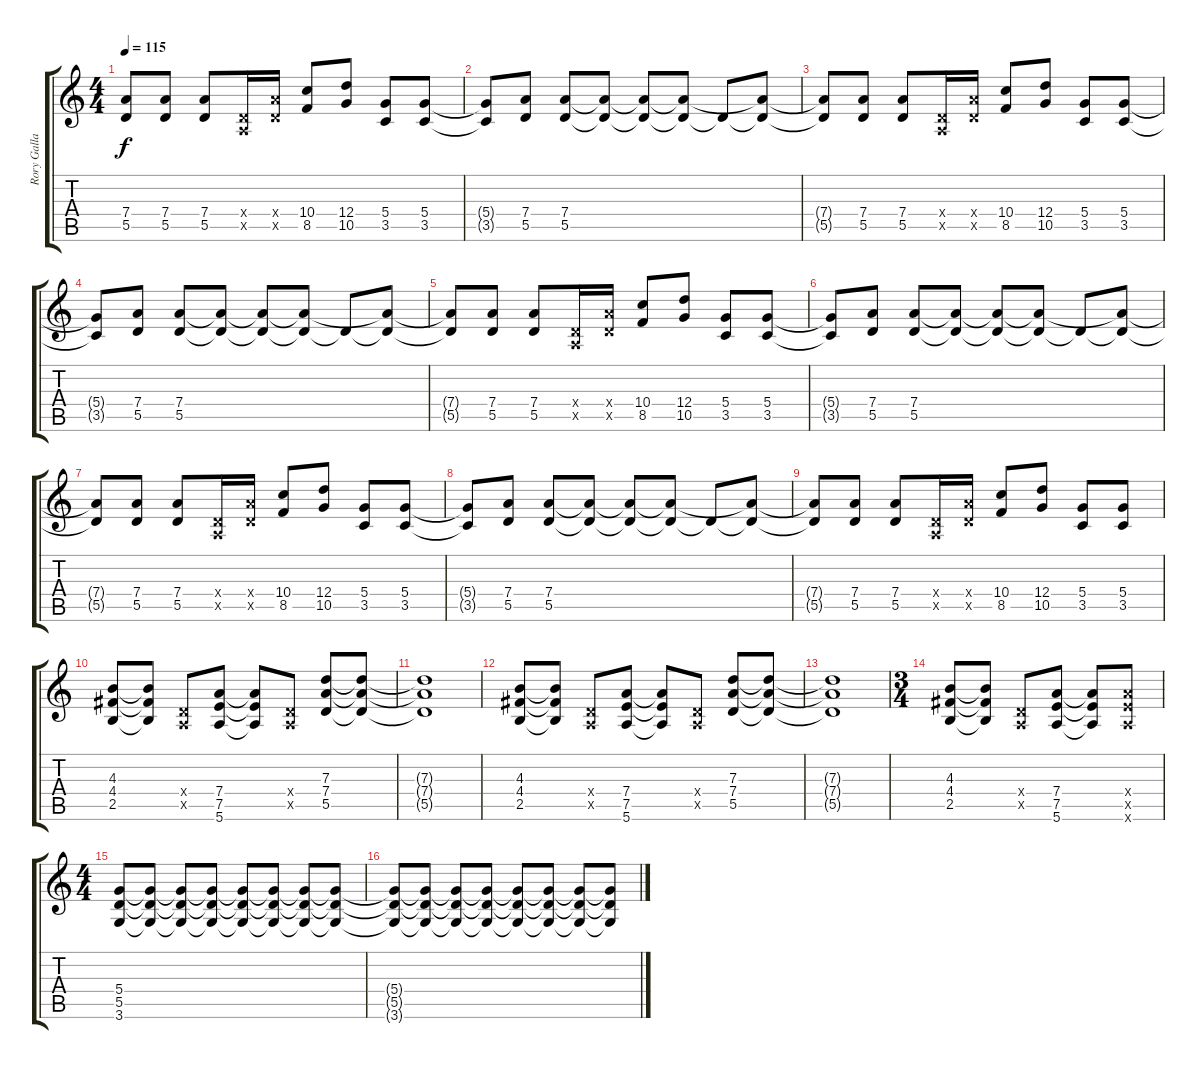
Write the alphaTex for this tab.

\track ("Rory Gallagher Rhythm 2" "Rory Galla") {instrument distortionguitar}
\staff {score tabs}
\tuning (E4 B3 G3 D3 A2 E2) {hide}
\ts (4 4)
\tempo 115
\clef g2
\ks c
(7.4{t} 5.5{t}).8{dy f} (7.4 5.5).8 (7.4 5.5).8 (0.4{x} 0.5{x}).16 (7.4{x} 5.5{x}).16 (10.4 8.5).8 (12.4 10.5).8 (5.4 3.5).8 (5.4 3.5).8 |
(5.4{t} 3.5{t}).8 (7.4 5.5).8 (7.4 5.5).8 (7.4{t} 5.5{t}).8 (7.4{t} 5.5{t}).8 (7.4{t} 5.5{t}).8 5.5{t}.8 (7.4{t} 5.5{t}).8 |
(7.4{t} 5.5{t}).8 (7.4 5.5).8 (7.4 5.5).8 (0.4{x} 0.5{x}).16 (7.4{x} 5.5{x}).16 (10.4 8.5).8 (12.4 10.5).8 (5.4 3.5).8 (5.4 3.5).8 |
(5.4{t} 3.5{t}).8 (7.4 5.5).8 (7.4 5.5).8 (7.4{t} 5.5{t}).8 (7.4{t} 5.5{t}).8 (7.4{t} 5.5{t}).8 5.5{t}.8 (7.4{t} 5.5{t}).8 |
(7.4{t} 5.5{t}).8 (7.4 5.5).8 (7.4 5.5).8 (0.4{x} 0.5{x}).16 (7.4{x} 5.5{x}).16 (10.4 8.5).8 (12.4 10.5).8 (5.4 3.5).8 (5.4 3.5).8 |
(5.4{t} 3.5{t}).8 (7.4 5.5).8 (7.4 5.5).8 (7.4{t} 5.5{t}).8 (7.4{t} 5.5{t}).8 (7.4{t} 5.5{t}).8 5.5{t}.8 (7.4{t} 5.5{t}).8 |
(7.4{t} 5.5{t}).8 (7.4 5.5).8 (7.4 5.5).8 (0.4{x} 0.5{x}).16 (7.4{x} 5.5{x}).16 (10.4 8.5).8 (12.4 10.5).8 (5.4 3.5).8 (5.4 3.5).8 |
(5.4{t} 3.5{t}).8 (7.4 5.5).8 (7.4 5.5).8 (7.4{t} 5.5{t}).8 (7.4{t} 5.5{t}).8 (7.4{t} 5.5{t}).8 5.5{t}.8 (7.4{t} 5.5{t}).8 |
(7.4{t} 5.5{t}).8 (7.4 5.5).8 (7.4 5.5).8 (0.4{x} 0.5{x}).16 (7.4{x} 5.5{x}).16 (10.4 8.5).8 (12.4 10.5).8 (5.4 3.5).8 (5.4 3.5).8 |
(4.3 4.4 2.5).8 (4.3{t} 4.4{t} 2.5{t}).8 (0.4{x} 0.5{x}).8 (7.4 7.5 5.6).8 (7.4{t} 7.5{t} 5.6{t}).8 (0.4{x} 0.5{x}).8 (7.3 7.4 5.5).8 (7.3{t} 7.4{t} 5.5{t}).8 |
(7.3{t} 7.4{t} 5.5{t}).1 |
(4.3 4.4 2.5).8 (4.3{t} 4.4{t} 2.5{t}).8 (0.4{x} 0.5{x}).8 (7.4 7.5 5.6).8 (7.4{t} 7.5{t} 5.6{t}).8 (0.4{x} 0.5{x}).8 (7.3 7.4 5.5).8 (7.3{t} 7.4{t} 5.5{t}).8 |
(7.3{t} 7.4{t} 5.5{t}).1 |
\ts (3 4)
(4.3 4.4 2.5).8 (4.3{t} 4.4{t} 2.5{t}).8 (0.4{x} 0.5{x}).8 (7.4 7.5 5.6).8 (7.4{t} 7.5{t} 5.6{t}).8 (7.4{x} 7.5{x} 5.6{x}).8 |
\ts (4 4)
(5.4 5.5 3.6).8 (5.4{t} 5.5{t} 3.6{t}).8 (5.4{t} 5.5{t} 3.6{t}).8 (5.4{t} 5.5{t} 3.6{t}).8{volume 14} (5.4{t} 5.5{t} 3.6{t}).8 (5.4{t} 5.5{t} 3.6{t}).8 (5.4{t} 5.5{t} 3.6{t}).8{volume 12} (5.4{t} 5.5{t} 3.6{t}).8 |
(5.4{t} 5.5{t} 3.6{t}).8 (5.4{t} 5.5{t} 3.6{t}).8 (5.4{t} 5.5{t} 3.6{t}).8{volume 11} (5.4{t} 5.5{t} 3.6{t}).8 (5.4{t} 5.5{t} 3.6{t}).8 (5.4{t} 5.5{t} 3.6{t}).8{volume 9} (5.4{t} 5.5{t} 3.6{t}).8 (5.4{t} 5.5{t} 3.6{t}).8
